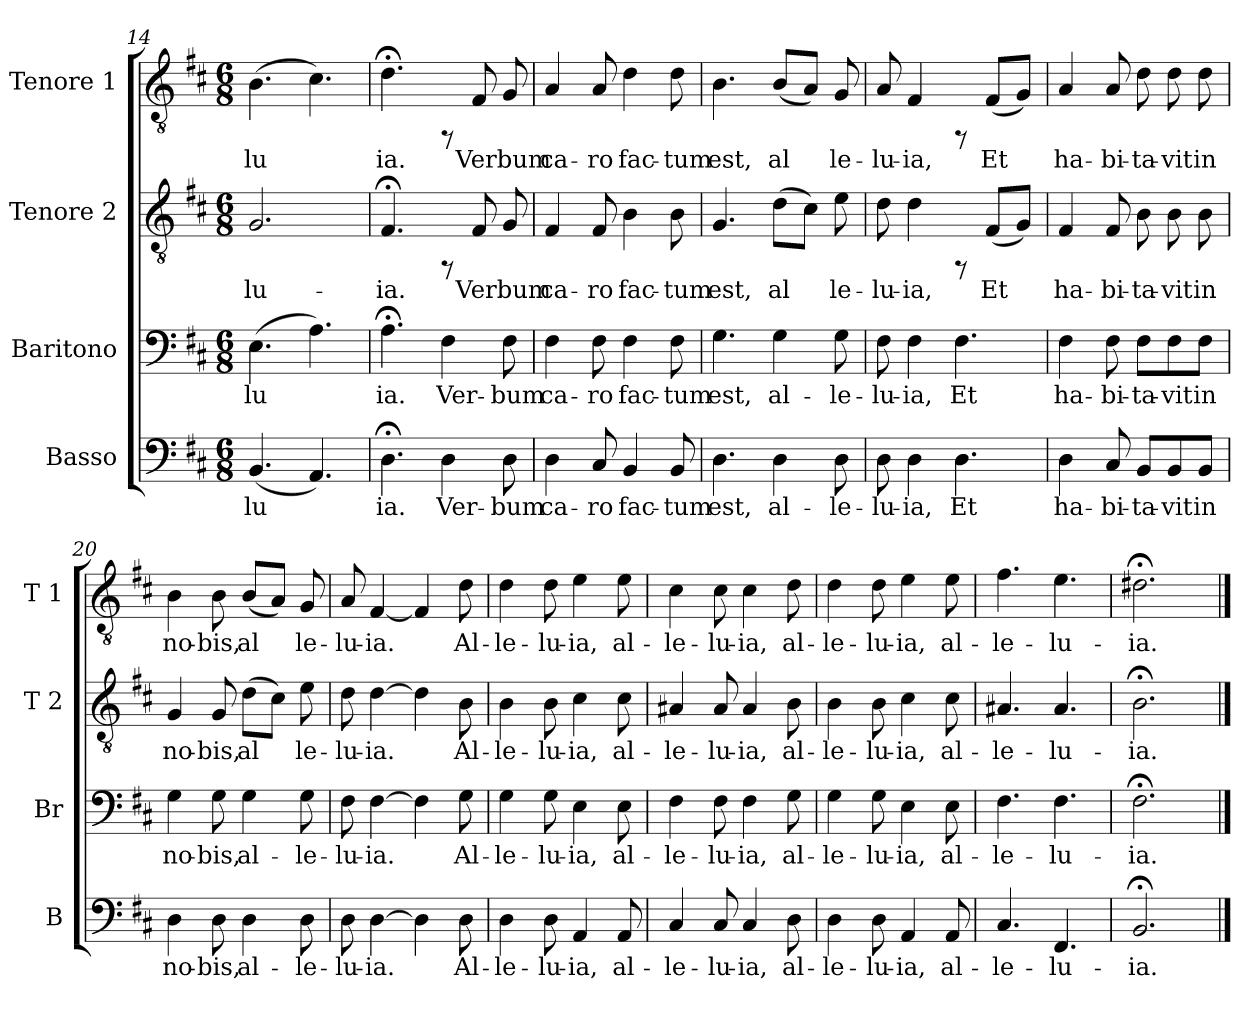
**kern	**text	**kern	**text	**kern	**text	**kern	**text
*part4	*part4	*part3	*part3	*part2	*part2	*part1	*part1
*staff4	*staff4	*staff3	*staff3	*staff2	*staff2	*staff1	*staff1
*I"Basso	*	*I"Baritono	*	*I"Tenore 2	*	*I"Tenore 1	*
*I'B	*	*I'Br	*	*I'T 2	*	*I'T 1	*
*clefF4	*	*clefF4	*	*clefGv2	*	*clefGv2	*
*k[f#c#]	*	*k[f#c#]	*	*k[f#c#]	*	*k[f#c#]	*
*D:	*	*D:	*	*D:	*	*D:	*
*M6/8	*	*M6/8	*	*M6/8	*	*M6/8	*
=14	=14	=14	=14	=14	=14	=14	=14
!	!LO:LY:b:cj	!	!LO:LY:b:cj	!	!LO:LY:b:cj	!	!LO:LY:b:cj
(<4.BB/	-lu-	(>4.E\	-lu-	2.G/	-lu-	(>4.B\	-lu-
!	!LO:LY:b:cj	!	!LO:LY:b:cj	!	!	!	!LO:LY:b:cj
4.AA/)	--	4.A\)	--	.	.	4.c#\)	--
=15	=15	=15	=15	=15	=15	=15	=15
!	!LO:LY:b:cj	!	!LO:LY:b:cj	!	!LO:LY:b:cj	!	!LO:LY:b:cj
4.D;<\	-ia.	4.A;<\	-ia.	4.F#;</	-ia.	4.d;<\	-ia.
!	!LO:LY:b:cj	!	!LO:LY:b:cj	!	!	!	!
4D\	Ver-	4F#\	Ver-	8rFF	.	8rFF	.
!	!	!	!	!	!LO:LY:b:cj	!	!LO:LY:b:cj
.	.	.	.	8F#/	Verbum	8F#/	Verbum
!	!LO:LY:b:cj	!	!LO:LY:b:cj	!	!LO:LY:b:cj	!	!LO:LY:b:cj
8D\	-bum	8F#\	-bum	8G/	.	8G/	.
=16	=16	=16	=16	=16	=16	=16	=16
!	!LO:LY:b:cj	!	!LO:LY:b:cj	!	!LO:LY:b:cj	!	!LO:LY:b:cj
4D\	ca-	4F#\	ca-	4F#/	ca-	4A/	ca-
!	!LO:LY:b:cj	!	!LO:LY:b:cj	!	!LO:LY:b:cj	!	!LO:LY:b:cj
8C#/	-ro	8F#\	-ro	8F#/	-ro	8A/	-ro
!	!LO:LY:b:cj	!	!LO:LY:b:cj	!	!LO:LY:b:cj	!	!LO:LY:b:cj
4BB/	fac-	4F#\	fac-	4B\	fac-	4d\	fac-
!	!LO:LY:b:cj	!	!LO:LY:b:cj	!	!LO:LY:b:cj	!	!LO:LY:b:cj
8BB/	-tum	8F#\	-tum	8B\	-tum	8d\	-tum
=17	=17	=17	=17	=17	=17	=17	=17
!	!LO:LY:b:cj	!	!LO:LY:b:cj	!	!LO:LY:b:cj	!	!LO:LY:b:cj
4.D\	est,	4.G\	est,	4.G/	est,	4.B\	est,
!	!LO:LY:b:cj	!	!LO:LY:b:cj	!	!LO:LY:b:cj	!	!LO:LY:b:cj
4D\	al-	4G\	al-	(>8d\L	al-	(<8B/L	al-
!	!	!	!	!	!LO:LY:b:cj	!	!LO:LY:b:cj
.	.	.	.	8c#\J)	--	8A/J)	--
!	!LO:LY:b:cj	!	!LO:LY:b:cj	!	!LO:LY:b:cj	!	!LO:LY:b:cj
8D\	-le-	8G\	-le-	8e\	-le-	8G/	-le-
!!LO:LB:g=z
=18	=18	=18	=18	=18	=18	=18	=18
!	!LO:LY:b:cj	!	!LO:LY:b:cj	!	!LO:LY:b:cj	!	!LO:LY:b:cj
8D\	-lu-	8F#\	-lu-	8d\	-lu-	8A/	-lu-
!	!LO:LY:b:cj	!	!LO:LY:b:cj	!	!LO:LY:b:cj	!	!LO:LY:b:cj
4D\	-ia,	4F#\	-ia,	4d\	-ia,	4F#/	-ia,
!	!LO:LY:b:cj	!	!LO:LY:b:cj	!	!	!	!
4.D\	Et	4.F#\	Et	8rFF	.	8rFF	.
!	!	!	!	!	!LO:LY:b:cj	!	!LO:LY:b:cj
.	.	.	.	(<8F#/L	Et	(<8F#/L	Et
!	!	!	!	!	!LO:LY:b:cj	!	!LO:LY:b:cj
.	.	.	.	8G/J)	.	8G/J)	.
=19	=19	=19	=19	=19	=19	=19	=19
!	!LO:LY:b:cj	!	!LO:LY:b:cj	!	!LO:LY:b:cj	!	!LO:LY:b:cj
4D\	ha-	4F#\	ha-	4F#/	ha-	4A/	ha-
!	!LO:LY:b:cj	!	!LO:LY:b:cj	!	!LO:LY:b:cj	!	!LO:LY:b:cj
8C#/	-bi-	8F#\	-bi-	8F#/	-bi-	8A/	-bi-
!	!LO:LY:b:cj	!	!LO:LY:b:cj	!	!LO:LY:b:cj	!	!LO:LY:b:cj
8BB/L	-ta-	8F#\L	-ta-	8B\	-ta-	8d\	-ta-
!	!LO:LY:b:cj	!	!LO:LY:b:cj	!	!LO:LY:b:cj	!	!LO:LY:b:cj
8BB/	-vit	8F#\	-vit	8B\	-vit	8d\	-vit
!	!LO:LY:b:cj	!	!LO:LY:b:cj	!	!LO:LY:b:cj	!	!LO:LY:b:cj
8BB/J	in	8F#\J	in	8B\	in	8d\	in
=20	=20	=20	=20	=20	=20	=20	=20
!	!LO:LY:b:cj	!	!LO:LY:b:cj	!	!LO:LY:b:cj	!	!LO:LY:b:cj
4D\	no-	4G\	no-	4G/	no-	4B\	no-
!	!LO:LY:b:cj	!	!LO:LY:b:cj	!	!LO:LY:b:cj	!	!LO:LY:b:cj
8D\	-bis,	8G\	-bis,	8G/	-bis,	8B\	-bis,
!	!LO:LY:b:cj	!	!LO:LY:b:cj	!	!LO:LY:b:cj	!	!LO:LY:b:cj
4D\	al-	4G\	al-	(>8d\L	al-	(<8B/L	al-
!	!	!	!	!	!LO:LY:b:cj	!	!LO:LY:b:cj
.	.	.	.	8c#\J)	--	8A/J)	--
!	!LO:LY:b:cj	!	!LO:LY:b:cj	!	!LO:LY:b:cj	!	!LO:LY:b:cj
8D\	-le-	8G\	-le-	8e\	-le-	8G/	-le-
=21	=21	=21	=21	=21	=21	=21	=21
!	!LO:LY:b:cj	!	!LO:LY:b:cj	!	!LO:LY:b:cj	!	!LO:LY:b:cj
8D\	-lu-	8F#\	-lu-	8d\	-lu-	8A/	-lu-
!	!LO:LY:b:cj	!	!LO:LY:b:cj	!	!LO:LY:b:cj	!	!LO:LY:b:cj
[>4D\	-ia.	[>4F#\	-ia.	[>4d\	-ia.	[<4F#/	-ia.
!	!LO:LY:b:cj	!	!LO:LY:b:cj	!	!LO:LY:b:cj	!	!LO:LY:b:cj
4D\]	.	4F#\]	.	4d\]	.	4F#/]	.
!	!LO:LY:b:cj	!	!LO:LY:b:cj	!	!LO:LY:b:cj	!	!LO:LY:b:cj
8D\	Al-	8G\	Al-	8B\	Al-	8d\	Al-
!!LO:PB:g=z
=22	=22	=22	=22	=22	=22	=22	=22
!	!LO:LY:b:cj	!	!LO:LY:b:cj	!	!LO:LY:b:cj	!	!LO:LY:b:cj
4D\	-le-	4G\	-le-	4B\	-le-	4d\	-le-
!	!LO:LY:b:cj	!	!LO:LY:b:cj	!	!LO:LY:b:cj	!	!LO:LY:b:cj
8D\	-lu-	8G\	-lu-	8B\	-lu-	8d\	-lu-
!	!LO:LY:b:cj	!	!LO:LY:b:cj	!	!LO:LY:b:cj	!	!LO:LY:b:cj
4AA/	-ia,	4E\	-ia,	4c#\	-ia,	4e\	-ia,
!	!LO:LY:b:cj	!	!LO:LY:b:cj	!	!LO:LY:b:cj	!	!LO:LY:b:cj
8AA/	al-	8E\	al-	8c#\	al-	8e\	al-
=23	=23	=23	=23	=23	=23	=23	=23
!	!LO:LY:b:cj	!	!LO:LY:b:cj	!	!LO:LY:b:cj	!	!LO:LY:b:cj
4C#/	-le-	4F#\	-le-	4A#X/	-le-	4c#\	-le-
!	!LO:LY:b:cj	!	!LO:LY:b:cj	!	!LO:LY:b:cj	!	!LO:LY:b:cj
8C#/	-lu-	8F#\	-lu-	8A#/	-lu-	8c#\	-lu-
!	!LO:LY:b:cj	!	!LO:LY:b:cj	!	!LO:LY:b:cj	!	!LO:LY:b:cj
4C#/	-ia,	4F#\	-ia,	4A#/	-ia,	4c#\	-ia,
!	!LO:LY:b:cj	!	!LO:LY:b:cj	!	!LO:LY:b:cj	!	!LO:LY:b:cj
8D\	al-	8G\	al-	8B\	al-	8d\	al-
=24	=24	=24	=24	=24	=24	=24	=24
!	!LO:LY:b:cj	!	!LO:LY:b:cj	!	!LO:LY:b:cj	!	!LO:LY:b:cj
4D\	-le-	4G\	-le-	4B\	-le-	4d\	-le-
!	!LO:LY:b:cj	!	!LO:LY:b:cj	!	!LO:LY:b:cj	!	!LO:LY:b:cj
8D\	-lu-	8G\	-lu-	8B\	-lu-	8d\	-lu-
!	!LO:LY:b:cj	!	!LO:LY:b:cj	!	!LO:LY:b:cj	!	!LO:LY:b:cj
4AA/	-ia,	4E\	-ia,	4c#\	-ia,	4e\	-ia,
!	!LO:LY:b:cj	!	!LO:LY:b:cj	!	!LO:LY:b:cj	!	!LO:LY:b:cj
8AA/	al-	8E\	al-	8c#\	al-	8e\	al-
=25	=25	=25	=25	=25	=25	=25	=25
!	!LO:LY:b:cj	!	!LO:LY:b:cj	!	!LO:LY:b:cj	!	!LO:LY:b:cj
4.C#/	-le-	4.F#\	-le-	4.A#X/	-le-	4.f#\	-le-
!	!LO:LY:b:cj	!	!LO:LY:b:cj	!	!LO:LY:b:cj	!	!LO:LY:b:cj
4.FF#/	-lu-	4.F#\	-lu-	4.A#/	-lu-	4.e\	-lu-
=26	=26	=26	=26	=26	=26	=26	=26
!	!LO:LY:b:cj	!	!LO:LY:b:cj	!	!LO:LY:b:cj	!	!LO:LY:b:cj
2.BB;</	-ia.	2.F#;<\	-ia.	2.B;<\	-ia.	2.d#X;<\	-ia.
==	==	==	==	==	==	==	==
*-	*-	*-	*-	*-	*-	*-	*-
